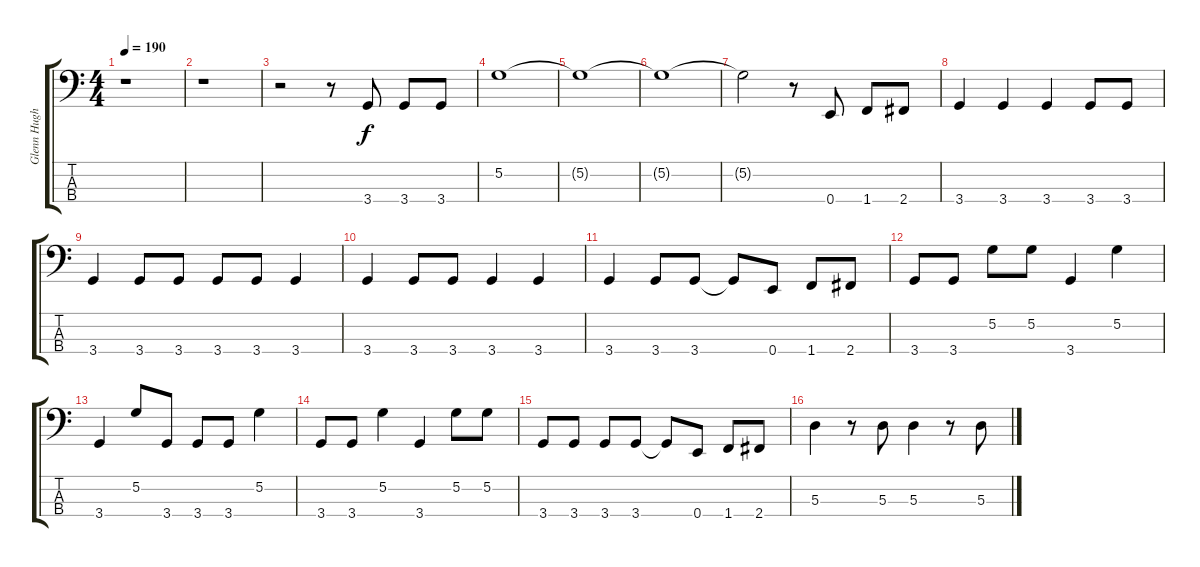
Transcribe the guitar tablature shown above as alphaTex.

\track ("Glenn Hughes" "Glenn Hugh") {instrument electricbassfinger}
\staff {score tabs}
\tuning (G2 D2 A1 E1) {hide}
\ts (4 4)
\tempo 190
\clef f4
\ks c
r.1{dy f} |
r.1 |
r.2 r.8 3.4.8 3.4.8 3.4.8 |
5.2.1 |
5.2{t}.1 |
5.2{t}.1 |
5.2{t}.2 r.8 0.4.8 1.4.8 2.4.8 |
3.4.4 3.4.4 3.4.4 3.4.8 3.4.8 |
3.4.4 3.4.8 3.4.8 3.4.8 3.4.8 3.4.4 |
3.4.4 3.4.8 3.4.8 3.4.4 3.4.4 |
3.4.4 3.4.8 3.4.8 3.4{t}.8 0.4.8 1.4.8 2.4.8 |
3.4.8 3.4.8 5.2.8 5.2.8 3.4.4 5.2.4 |
3.4.4 5.2.8 3.4.8 3.4.8 3.4.8 5.2.4 |
3.4.8 3.4.8 5.2.4 3.4.4 5.2.8 5.2.8 |
3.4.8 3.4.8 3.4.8 3.4.8 3.4{t}.8 0.4.8 1.4.8 2.4.8 |
5.3.4 r.8 5.3.8 5.3.4 r.8 5.3.8
